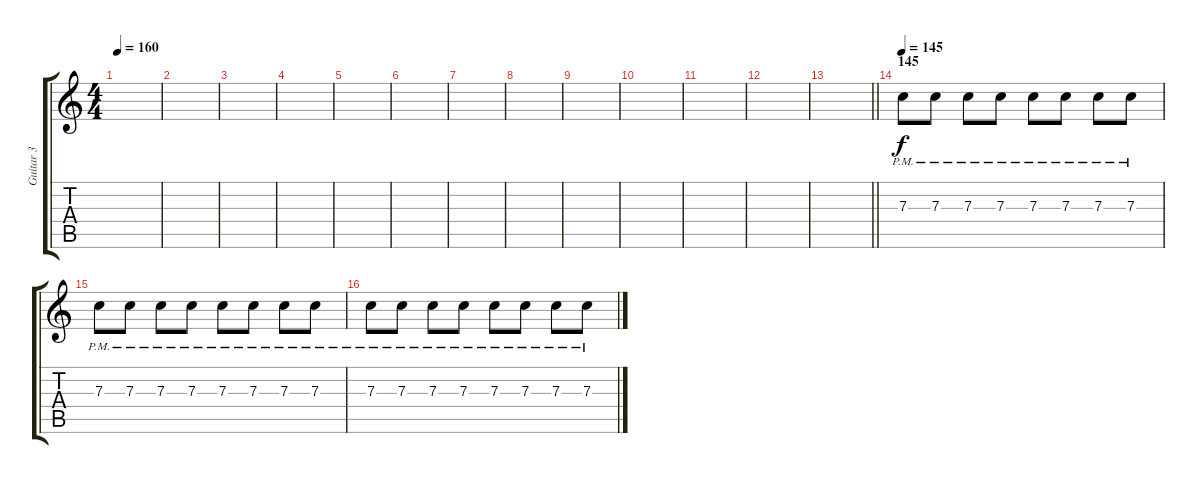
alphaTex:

\track ("Guitar 3" "Guitar 3") {instrument overdrivenguitar}
\staff {score tabs}
\tuning (D4 A3 F3 C3 G2 C2) {hide}
\ts (4 4)
\tempo 160
\clef g2
\ks c
|
|
|
|
|
|
|
|
|
|
|
|
\barLineRight lightlight
|
\section ("" "145")
\tempo 145
7.3{pm}.8 7.3{pm}.8 7.3{pm}.8 7.3{pm}.8 7.3{pm}.8 7.3{pm}.8 7.3{pm}.8 7.3{pm}.8 |
7.3{pm}.8 7.3{pm}.8 7.3{pm}.8 7.3{pm}.8 7.3{pm}.8 7.3{pm}.8 7.3{pm}.8 7.3{pm}.8 |
7.3{pm}.8 7.3{pm}.8 7.3{pm}.8 7.3{pm}.8 7.3{pm}.8 7.3{pm}.8 7.3{pm}.8 7.3{pm}.8
